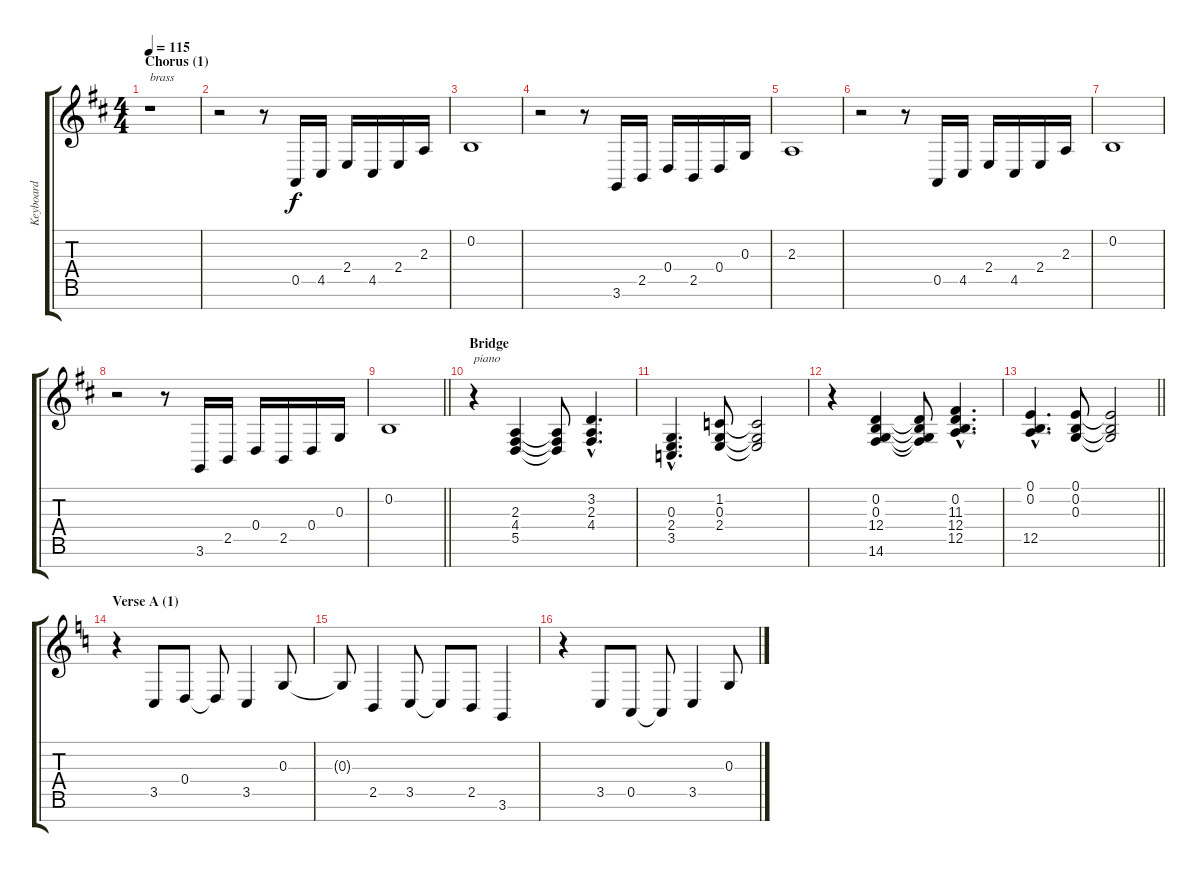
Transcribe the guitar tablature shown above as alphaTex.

\track ("Keyboard" "Keyboard") {instrument stringensemble1}
\staff {score tabs}
\tuning (E4 B3 G3 D3 A2 E2 B1) {hide}
\ts (4 4)
\section ("" "Chorus (1)")
\tempo 115
\clef g2
\ks d
r.1{txt "brass" dy f instrument brasssection} |
r.2 r.8 0.5.16 4.5.16 2.4.16 4.5.16 2.4.16 2.3.16 |
0.2.1 |
r.2 r.8 3.6.16 2.5.16 0.4.16 2.5.16 0.4.16 0.3.16 |
2.3.1 |
r.2 r.8 0.5.16 4.5.16 2.4.16 4.5.16 2.4.16 2.3.16 |
0.2.1 |
r.2 r.8 3.6.16 2.5.16 0.4.16 2.5.16 0.4.16 0.3.16 |
\barLineRight lightlight
0.2.1 |
\section ("" "Bridge")
r.4{txt "piano" instrument brightacousticpiano} (2.3 4.4 5.5).4 (2.3{t} 4.4{t} 5.5{t}).8 (3.2{hac} 2.3{hac} 4.4{hac}).4{d} |
(0.3{hac} 2.4{hac} 3.5{hac}).4{d} (1.2 0.3 2.4).8 (1.2{t} 0.3{t} 2.4{t}).2 |
r.4 (0.2 0.3 12.4 14.6).4 (0.2{t} 0.3{t} 12.4{t} 14.6{t}).8 (0.2{hac} 11.3{hac} 12.4{hac} 12.5{hac}).4{d} |
\barLineRight lightlight
(0.1{hac} 0.2{hac} 12.5{hac}).4{d} (0.1 0.2 0.3).8 (0.1{t} 0.2{t} 0.3{t}).2 |
\section ("" "Verse A (1)")
\ks c
r.4 3.5.8 0.4.8 0.4{t}.8 3.5.4 0.3.8 |
0.3{t}.8 2.5.4 3.5.8 3.5{t}.8 2.5.8 3.6.4 |
r.4 3.5.8 0.5.8 0.5{t}.8 3.5.4 0.3.8
